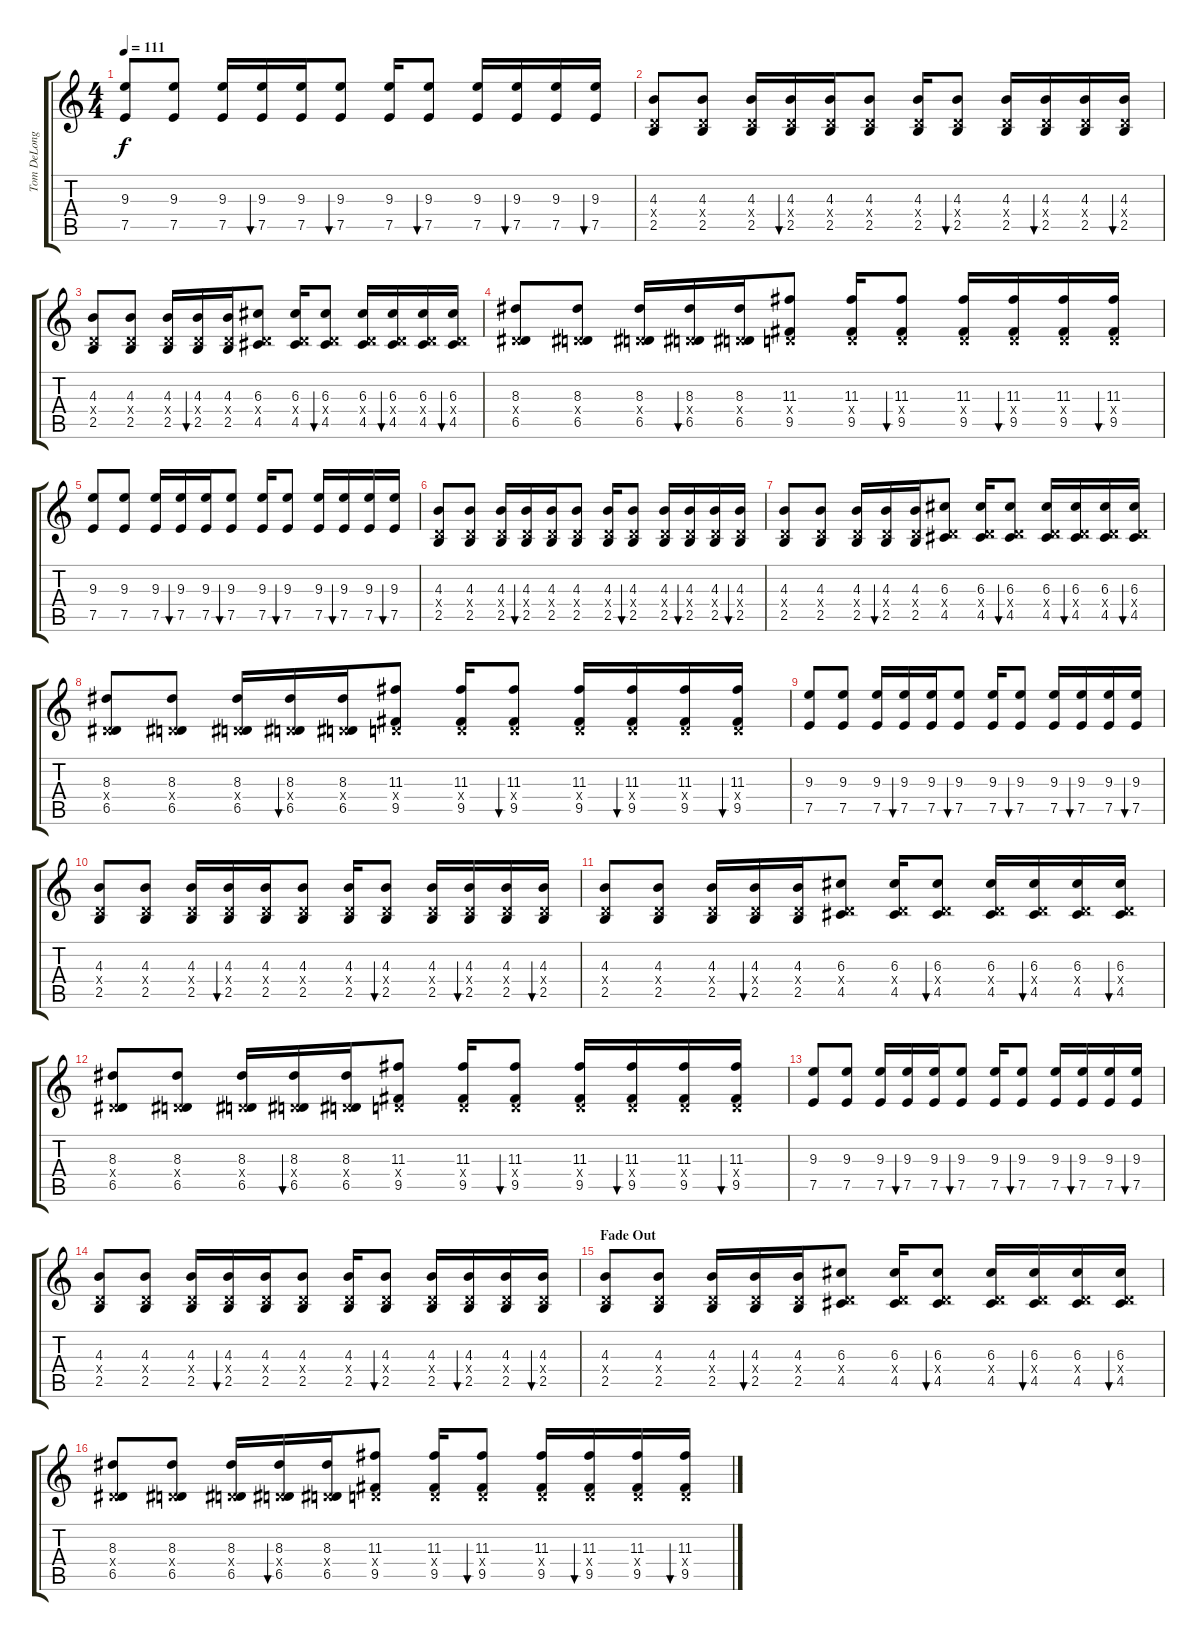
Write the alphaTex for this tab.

\track ("Tom DeLonge - Acoustic Guitar 2" "Tom DeLong") {instrument acousticguitarsteel}
\staff {score tabs}
\tuning (E4 B3 G3 D3 A2 E2) {hide}
\ts (4 4)
\tempo 111
\clef g2
\ks c
(9.3 7.5).8{dy f} (9.3 7.5).8 (9.3 7.5).16 (9.3 7.5).16{bu 60} (9.3 7.5).16 (9.3 7.5).8{bu 60} (9.3 7.5).16 (9.3 7.5).8{bu 60} (9.3 7.5).16 (9.3 7.5).16{bu 60} (9.3 7.5).16 (9.3 7.5).16{bu 60} |
(4.3 0.4{x} 2.5).8 (4.3 0.4{x} 2.5).8 (4.3 0.4{x} 2.5).16 (4.3 0.4{x} 2.5).16{bu 60} (4.3 0.4{x} 2.5).16 (4.3 0.4{x} 2.5).8 (4.3 0.4{x} 2.5).16 (4.3 0.4{x} 2.5).8{bu 60} (4.3 0.4{x} 2.5).16 (4.3 0.4{x} 2.5).16{bu 60} (4.3 0.4{x} 2.5).16 (4.3 0.4{x} 2.5).16{bu 60} |
(4.3 0.4{x} 2.5).8 (4.3 0.4{x} 2.5).8 (4.3 0.4{x} 2.5).16 (4.3 0.4{x} 2.5).16{bu 60} (4.3 0.4{x} 2.5).16 (6.3 0.4{x} 4.5).8 (6.3 0.4{x} 4.5).16 (6.3 0.4{x} 4.5).8{bu 60} (6.3 0.4{x} 4.5).16 (6.3 0.4{x} 4.5).16{bu 60} (6.3 0.4{x} 4.5).16 (6.3 0.4{x} 4.5).16{bu 60} |
(8.3 0.4{x} 6.5).8 (8.3 0.4{x} 6.5).8 (8.3 0.4{x} 6.5).16 (8.3 0.4{x} 6.5).16{bu 60} (8.3 0.4{x} 6.5).16 (11.3 0.4{x} 9.5).8 (11.3 0.4{x} 9.5).16 (11.3 0.4{x} 9.5).8{bu 60} (11.3 0.4{x} 9.5).16 (11.3 0.4{x} 9.5).16{bu 60} (11.3 0.4{x} 9.5).16 (11.3 0.4{x} 9.5).16{bu 60} |
(9.3 7.5).8 (9.3 7.5).8 (9.3 7.5).16 (9.3 7.5).16{bu 60} (9.3 7.5).16 (9.3 7.5).8{bu 60} (9.3 7.5).16 (9.3 7.5).8{bu 60} (9.3 7.5).16 (9.3 7.5).16{bu 60} (9.3 7.5).16 (9.3 7.5).16{bu 60} |
(4.3 0.4{x} 2.5).8 (4.3 0.4{x} 2.5).8 (4.3 0.4{x} 2.5).16 (4.3 0.4{x} 2.5).16{bu 60} (4.3 0.4{x} 2.5).16 (4.3 0.4{x} 2.5).8 (4.3 0.4{x} 2.5).16 (4.3 0.4{x} 2.5).8{bu 60} (4.3 0.4{x} 2.5).16 (4.3 0.4{x} 2.5).16{bu 60} (4.3 0.4{x} 2.5).16 (4.3 0.4{x} 2.5).16{bu 60} |
(4.3 0.4{x} 2.5).8 (4.3 0.4{x} 2.5).8 (4.3 0.4{x} 2.5).16 (4.3 0.4{x} 2.5).16{bu 60} (4.3 0.4{x} 2.5).16 (6.3 0.4{x} 4.5).8 (6.3 0.4{x} 4.5).16 (6.3 0.4{x} 4.5).8{bu 60} (6.3 0.4{x} 4.5).16 (6.3 0.4{x} 4.5).16{bu 60} (6.3 0.4{x} 4.5).16 (6.3 0.4{x} 4.5).16{bu 60} |
(8.3 0.4{x} 6.5).8 (8.3 0.4{x} 6.5).8 (8.3 0.4{x} 6.5).16 (8.3 0.4{x} 6.5).16{bu 60} (8.3 0.4{x} 6.5).16 (11.3 0.4{x} 9.5).8 (11.3 0.4{x} 9.5).16 (11.3 0.4{x} 9.5).8{bu 60} (11.3 0.4{x} 9.5).16 (11.3 0.4{x} 9.5).16{bu 60} (11.3 0.4{x} 9.5).16 (11.3 0.4{x} 9.5).16{bu 60} |
(9.3 7.5).8 (9.3 7.5).8 (9.3 7.5).16 (9.3 7.5).16{bu 60} (9.3 7.5).16 (9.3 7.5).8{bu 60} (9.3 7.5).16 (9.3 7.5).8{bu 60} (9.3 7.5).16 (9.3 7.5).16{bu 60} (9.3 7.5).16 (9.3 7.5).16{bu 60} |
(4.3 0.4{x} 2.5).8 (4.3 0.4{x} 2.5).8 (4.3 0.4{x} 2.5).16 (4.3 0.4{x} 2.5).16{bu 60} (4.3 0.4{x} 2.5).16 (4.3 0.4{x} 2.5).8 (4.3 0.4{x} 2.5).16 (4.3 0.4{x} 2.5).8{bu 60} (4.3 0.4{x} 2.5).16 (4.3 0.4{x} 2.5).16{bu 60} (4.3 0.4{x} 2.5).16 (4.3 0.4{x} 2.5).16{bu 60} |
(4.3 0.4{x} 2.5).8 (4.3 0.4{x} 2.5).8 (4.3 0.4{x} 2.5).16 (4.3 0.4{x} 2.5).16{bu 60} (4.3 0.4{x} 2.5).16 (6.3 0.4{x} 4.5).8 (6.3 0.4{x} 4.5).16 (6.3 0.4{x} 4.5).8{bu 60} (6.3 0.4{x} 4.5).16 (6.3 0.4{x} 4.5).16{bu 60} (6.3 0.4{x} 4.5).16 (6.3 0.4{x} 4.5).16{bu 60} |
(8.3 0.4{x} 6.5).8 (8.3 0.4{x} 6.5).8 (8.3 0.4{x} 6.5).16 (8.3 0.4{x} 6.5).16{bu 60} (8.3 0.4{x} 6.5).16 (11.3 0.4{x} 9.5).8 (11.3 0.4{x} 9.5).16 (11.3 0.4{x} 9.5).8{bu 60} (11.3 0.4{x} 9.5).16 (11.3 0.4{x} 9.5).16{bu 60} (11.3 0.4{x} 9.5).16 (11.3 0.4{x} 9.5).16{bu 60} |
(9.3 7.5).8 (9.3 7.5).8 (9.3 7.5).16 (9.3 7.5).16{bu 60} (9.3 7.5).16 (9.3 7.5).8{bu 60} (9.3 7.5).16 (9.3 7.5).8{bu 60} (9.3 7.5).16 (9.3 7.5).16{bu 60} (9.3 7.5).16 (9.3 7.5).16{bu 60} |
(4.3 0.4{x} 2.5).8 (4.3 0.4{x} 2.5).8 (4.3 0.4{x} 2.5).16 (4.3 0.4{x} 2.5).16{bu 60} (4.3 0.4{x} 2.5).16 (4.3 0.4{x} 2.5).8 (4.3 0.4{x} 2.5).16 (4.3 0.4{x} 2.5).8{bu 60} (4.3 0.4{x} 2.5).16 (4.3 0.4{x} 2.5).16{bu 60} (4.3 0.4{x} 2.5).16 (4.3 0.4{x} 2.5).16{bu 60} |
\section ("" "Fade Out")
(4.3 0.4{x} 2.5).8 (4.3 0.4{x} 2.5).8 (4.3 0.4{x} 2.5).16 (4.3 0.4{x} 2.5).16{bu 60} (4.3 0.4{x} 2.5).16 (6.3 0.4{x} 4.5).8 (6.3 0.4{x} 4.5).16 (6.3 0.4{x} 4.5).8{bu 60} (6.3 0.4{x} 4.5).16 (6.3 0.4{x} 4.5).16{bu 60} (6.3 0.4{x} 4.5).16 (6.3 0.4{x} 4.5).16{bu 60} |
(8.3 0.4{x} 6.5).8 (8.3 0.4{x} 6.5).8 (8.3 0.4{x} 6.5).16 (8.3 0.4{x} 6.5).16{bu 60} (8.3 0.4{x} 6.5).16 (11.3 0.4{x} 9.5).8 (11.3 0.4{x} 9.5).16 (11.3 0.4{x} 9.5).8{bu 60} (11.3 0.4{x} 9.5).16 (11.3 0.4{x} 9.5).16{bu 60} (11.3 0.4{x} 9.5).16 (11.3 0.4{x} 9.5).16{bu 60}
